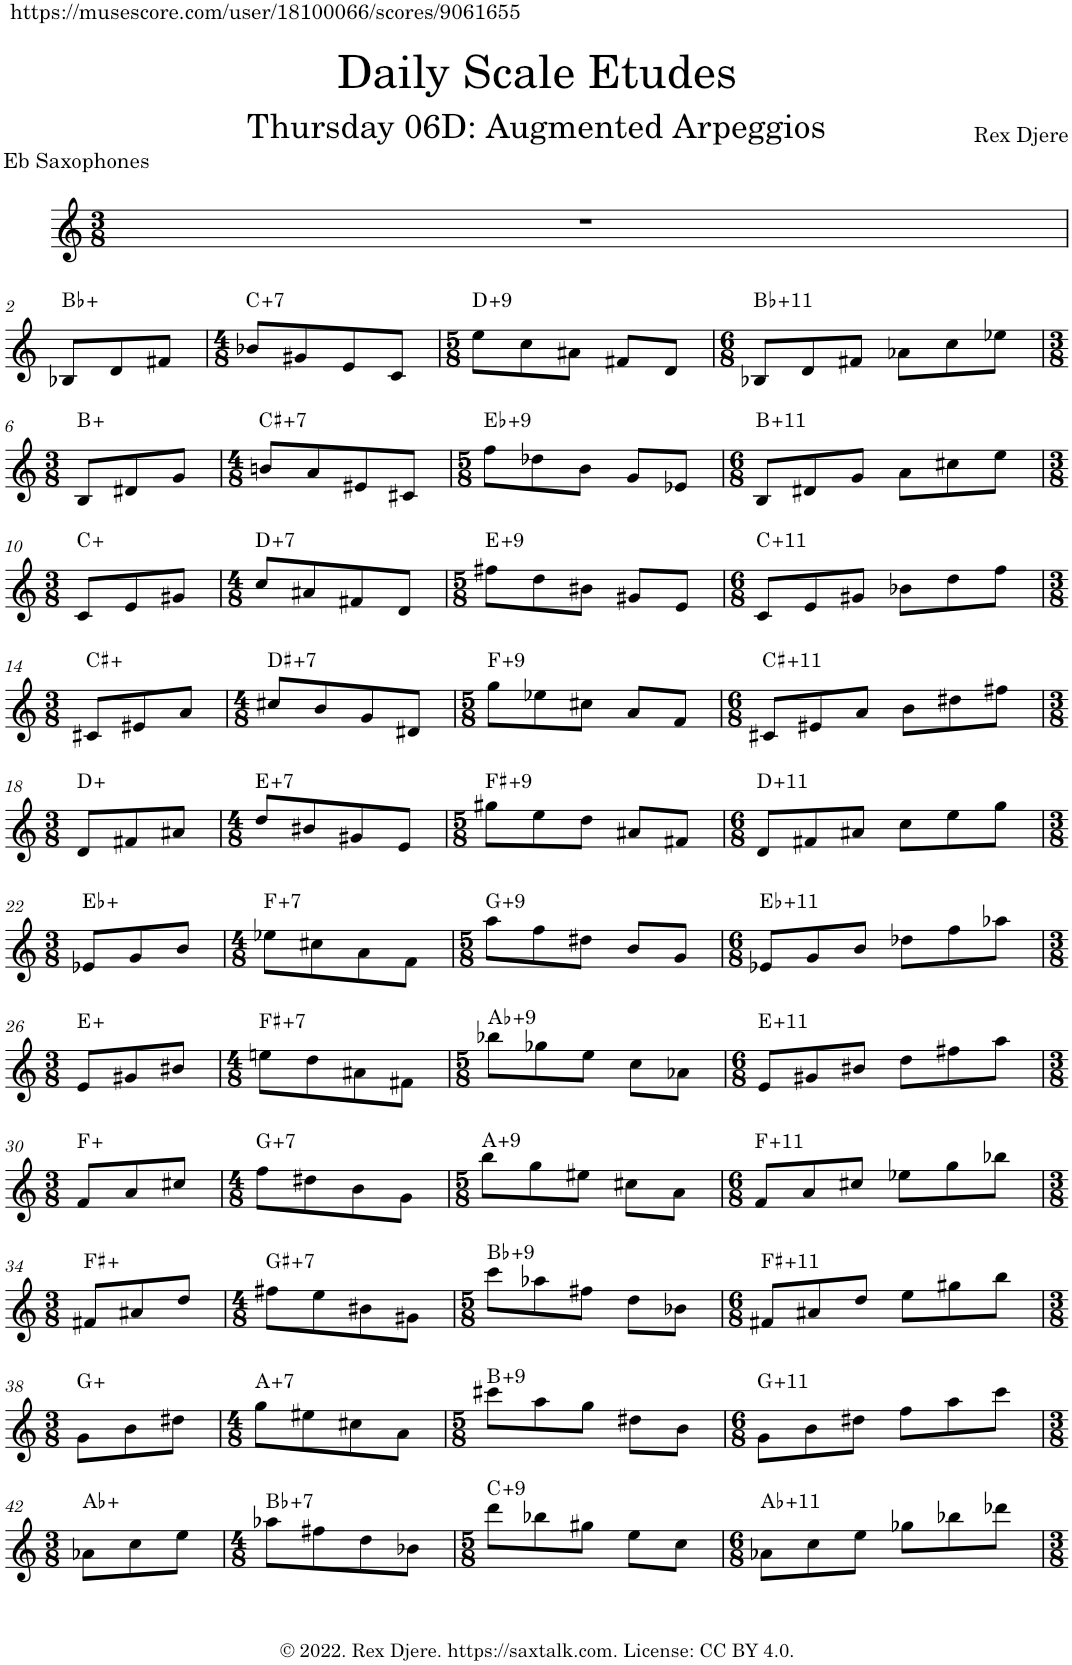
**kern	**harte
*part1	*part1
*staff1	*
*I"Alto Saxophone	*
*I'A. Sax.	*
*clefG2	*
*Trd5c9	*
*k[]	*
*M3/8	*
=1	=1
4.r	.
!!LO:LB:g=z
=2	=2
8B-X/L	Bb:aug
8d/	.
8f#X/J	.
=3	=3
*M4/8	*
!	!LO:H:kt=7
8b-X/L	C:aug(b7)
8g#X/	.
8e/	.
8c/J	.
=4	=4
*M5/8	*
!	!LO:H:kt=7
8ee\L	D:aug(b7,9)
8cc\	.
8a#X\J	.
8f#X/L	.
8d/J	.
=5	=5
*M6/8	*
!	!LO:H:kt=7
8B-X/L	Bb:aug(b7,9,11)
8d/	.
8f#X/J	.
8a-X\L	.
8cc\	.
8ee-X\J	.
!!LO:LB:g=z
=6	=6
*M3/8	*
8B/L	B:aug
8d#X/	.
8g/J	.
=7	=7
*M4/8	*
!	!LO:H:kt=7
8bn/L	C#:aug(b7)
8a/	.
8e#X/	.
8c#X/J	.
=8	=8
*M5/8	*
!	!LO:H:kt=7
8ff\L	Eb:aug(b7,9)
8dd-X\	.
8b\J	.
8g/L	.
8e-X/J	.
=9	=9
*M6/8	*
!	!LO:H:kt=7
8B/L	B:aug(b7,9,11)
8d#X/	.
8g/J	.
8a\L	.
8cc#X\	.
8ee\J	.
!!LO:LB:g=z
=10	=10
*M3/8	*
8c/L	C:aug
8e/	.
8g#X/J	.
=11	=11
*M4/8	*
!	!LO:H:kt=7
8cc/L	D:aug(b7)
8a#X/	.
8f#X/	.
8d/J	.
=12	=12
*M5/8	*
!	!LO:H:kt=7
8ff#X\L	E:aug(b7,9)
8dd\	.
8b#X\J	.
8g#X/L	.
8e/J	.
=13	=13
*M6/8	*
!	!LO:H:kt=7
8c/L	C:aug(b7,9,11)
8e/	.
8g#X/J	.
8b-X\L	.
8dd\	.
8ff\J	.
!!LO:LB:g=z
=14	=14
*M3/8	*
8c#X/L	C#:aug
8e#X/	.
8a/J	.
=15	=15
*M4/8	*
!	!LO:H:kt=7
8cc#X/L	D#:aug(b7)
8b/	.
8g/	.
8d#X/J	.
=16	=16
*M5/8	*
!	!LO:H:kt=7
8gg\L	F:aug(b7,9)
8ee-X\	.
8cc#X\J	.
8a/L	.
8f/J	.
=17	=17
*M6/8	*
!	!LO:H:kt=7
8c#X/L	C#:aug(b7,9,11)
8e#X/	.
8a/J	.
8b\L	.
8dd#X\	.
8ff#X\J	.
!!LO:LB:g=z
=18	=18
*M3/8	*
8d/L	D:aug
8f#X/	.
8a#X/J	.
=19	=19
*M4/8	*
!	!LO:H:kt=7
8dd/L	E:aug(b7)
8b#X/	.
8g#X/	.
8e/J	.
=20	=20
*M5/8	*
!	!LO:H:kt=7
8gg#X\L	F#:aug(b7,9)
8ee\	.
8dd\J	.
8a#X/L	.
8f#X/J	.
=21	=21
*M6/8	*
!	!LO:H:kt=7
8d/L	D:aug(b7,9,11)
8f#X/	.
8a#X/J	.
8cc\L	.
8ee\	.
8gg\J	.
!!LO:LB:g=z
=22	=22
*M3/8	*
8e-X/L	Eb:aug
8g/	.
8b/J	.
=23	=23
*M4/8	*
!	!LO:H:kt=7
8ee-X\L	F:aug(b7)
8cc#X\	.
8a\	.
8f\J	.
=24	=24
*M5/8	*
!	!LO:H:kt=7
8aa\L	G:aug(b7,9)
8ff\	.
8dd#X\J	.
8b/L	.
8g/J	.
=25	=25
*M6/8	*
!	!LO:H:kt=7
8e-X/L	Eb:aug(b7,9,11)
8g/	.
8b/J	.
8dd-X\L	.
8ff\	.
8aa-X\J	.
!!LO:LB:g=z
=26	=26
*M3/8	*
8e/L	E:aug
8g#X/	.
8b#X/J	.
=27	=27
*M4/8	*
!	!LO:H:kt=7
8een\L	F#:aug(b7)
8dd\	.
8a#X\	.
8f#X\J	.
=28	=28
*M5/8	*
!	!LO:H:kt=7
8bb-X\L	Ab:aug(b7,9)
8gg-X\	.
8ee\J	.
8cc\L	.
8a-X\J	.
=29	=29
*M6/8	*
!	!LO:H:kt=7
8e/L	E:aug(b7,9,11)
8g#X/	.
8b#X/J	.
8dd\L	.
8ff#X\	.
8aa\J	.
!!LO:LB:g=z
=30	=30
*M3/8	*
8f/L	F:aug
8a/	.
8cc#X/J	.
=31	=31
*M4/8	*
!	!LO:H:kt=7
8ff\L	G:aug(b7)
8dd#X\	.
8b\	.
8g\J	.
=32	=32
*M5/8	*
!	!LO:H:kt=7
8bb\L	A:aug(b7,9)
8gg\	.
8ee#X\J	.
8cc#X\L	.
8a\J	.
=33	=33
*M6/8	*
!	!LO:H:kt=7
8f/L	F:aug(b7,9,11)
8a/	.
8cc#X/J	.
8ee-X\L	.
8gg\	.
8bb-X\J	.
!!LO:LB:g=z
=34	=34
*M3/8	*
8f#X/L	F#:aug
8a#X/	.
8dd/J	.
=35	=35
*M4/8	*
!	!LO:H:kt=7
8ff#X\L	G#:aug(b7)
8ee\	.
8b#X\	.
8g#X\J	.
=36	=36
*M5/8	*
!	!LO:H:kt=7
8ccc\L	Bb:aug(b7,9)
8aa-X\	.
8ff#X\J	.
8dd\L	.
8b-X\J	.
=37	=37
*M6/8	*
!	!LO:H:kt=7
8f#X/L	F#:aug(b7,9,11)
8a#X/	.
8dd/J	.
8ee\L	.
8gg#X\	.
8bb\J	.
!!LO:LB:g=z
=38	=38
*M3/8	*
8g\L	G:aug
8b\	.
8dd#X\J	.
=39	=39
*M4/8	*
!	!LO:H:kt=7
8gg\L	A:aug(b7)
8ee#X\	.
8cc#X\	.
8a\J	.
=40	=40
*M5/8	*
!	!LO:H:kt=7
8ccc#X\L	B:aug(b7,9)
8aa\	.
8gg\J	.
8dd#X\L	.
8b\J	.
=41	=41
*M6/8	*
!	!LO:H:kt=7
8g\L	G:aug(b7,9,11)
8b\	.
8dd#X\J	.
8ff\L	.
8aa\	.
8ccc\J	.
!!LO:LB:g=z
=42	=42
*M3/8	*
8a-X\L	Ab:aug
8cc\	.
8ee\J	.
=43	=43
*M4/8	*
!	!LO:H:kt=7
8aa-X\L	Bb:aug(b7)
8ff#X\	.
8dd\	.
8b-X\J	.
=44	=44
*M5/8	*
!	!LO:H:kt=7
8ddd\L	C:aug(b7,9)
8bb-X\	.
8gg#X\J	.
8ee\L	.
8cc\J	.
=45	=45
*M6/8	*
!	!LO:H:kt=7
8a-X\L	Ab:aug(b7,9,11)
8cc\	.
8ee\J	.
8gg-X\L	.
8bb-X\	.
8ddd-X\J	.
=	=
*-	*-
